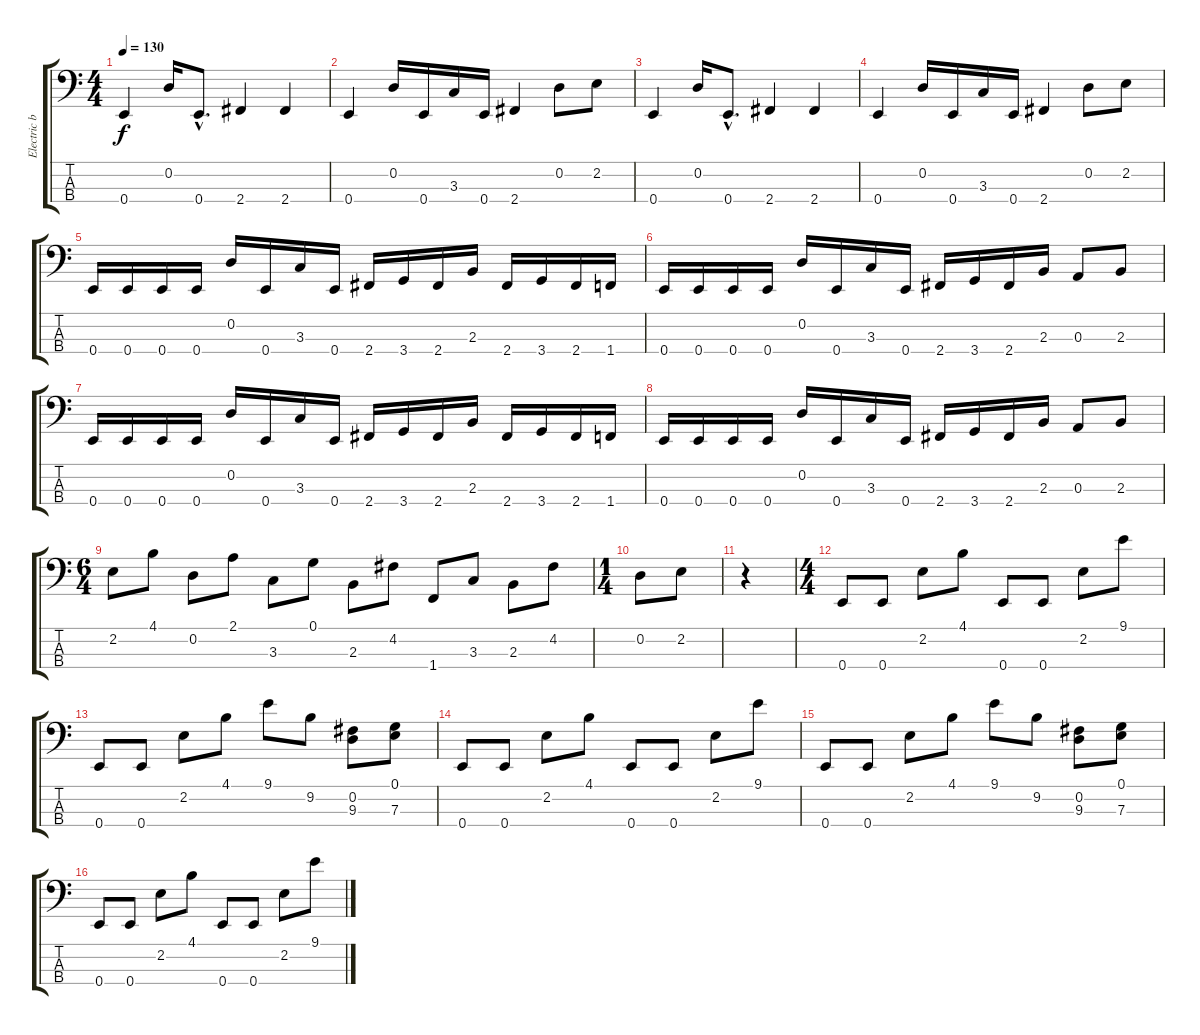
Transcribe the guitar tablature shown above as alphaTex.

\track ("Electric bass" "Electric b") {instrument electricbassfinger}
\staff {score tabs}
\tuning (G2 D2 A1 E1) {hide}
\ts (4 4)
\tempo 130
\clef f4
\ks c
0.4.4{dy f instrument electricbassfinger} 0.2.16 0.4{hac}.8{d} 2.4.4 2.4.4 |
0.4.4 0.2.16 0.4.16 3.3.16 0.4.16 2.4.4 0.2.8 2.2.8 |
0.4.4 0.2.16 0.4{hac}.8{d} 2.4.4 2.4.4 |
0.4.4 0.2.16 0.4.16 3.3.16 0.4.16 2.4.4 0.2.8 2.2.8 |
0.4.16 0.4.16 0.4.16 0.4.16 0.2.16 0.4.16 3.3.16 0.4.16 2.4.16 3.4.16 2.4.16 2.3.16 2.4.16 3.4.16 2.4.16 1.4.16 |
0.4.16 0.4.16 0.4.16 0.4.16 0.2.16 0.4.16 3.3.16 0.4.16 2.4.16 3.4.16 2.4.16 2.3.16 0.3.8 2.3.8 |
0.4.16 0.4.16 0.4.16 0.4.16 0.2.16 0.4.16 3.3.16 0.4.16 2.4.16 3.4.16 2.4.16 2.3.16 2.4.16 3.4.16 2.4.16 1.4.16 |
0.4.16 0.4.16 0.4.16 0.4.16 0.2.16 0.4.16 3.3.16 0.4.16 2.4.16 3.4.16 2.4.16 2.3.16 0.3.8 2.3.8 |
\ts (6 4)
2.2.8 4.1.8 0.2.8 2.1.8 3.3.8 0.1.8 2.3.8 4.2.8 1.4.8 3.3.8 2.3.8 4.2.8 |
\ts (1 4)
0.2.8 2.2.8 |
r.4 |
\ts (4 4)
0.4.8 0.4.8 2.2.8 4.1.8 0.4.8 0.4.8 2.2.8 9.1.8 |
0.4.8 0.4.8 2.2.8 4.1.8 9.1.8 9.2.8 (0.2 9.3).8 (0.1 7.3).8 |
0.4.8 0.4.8 2.2.8 4.1.8 0.4.8 0.4.8 2.2.8 9.1.8 |
0.4.8 0.4.8 2.2.8 4.1.8 9.1.8 9.2.8 (0.2 9.3).8 (0.1 7.3).8 |
0.4.8 0.4.8 2.2.8 4.1.8 0.4.8 0.4.8 2.2.8 9.1.8
